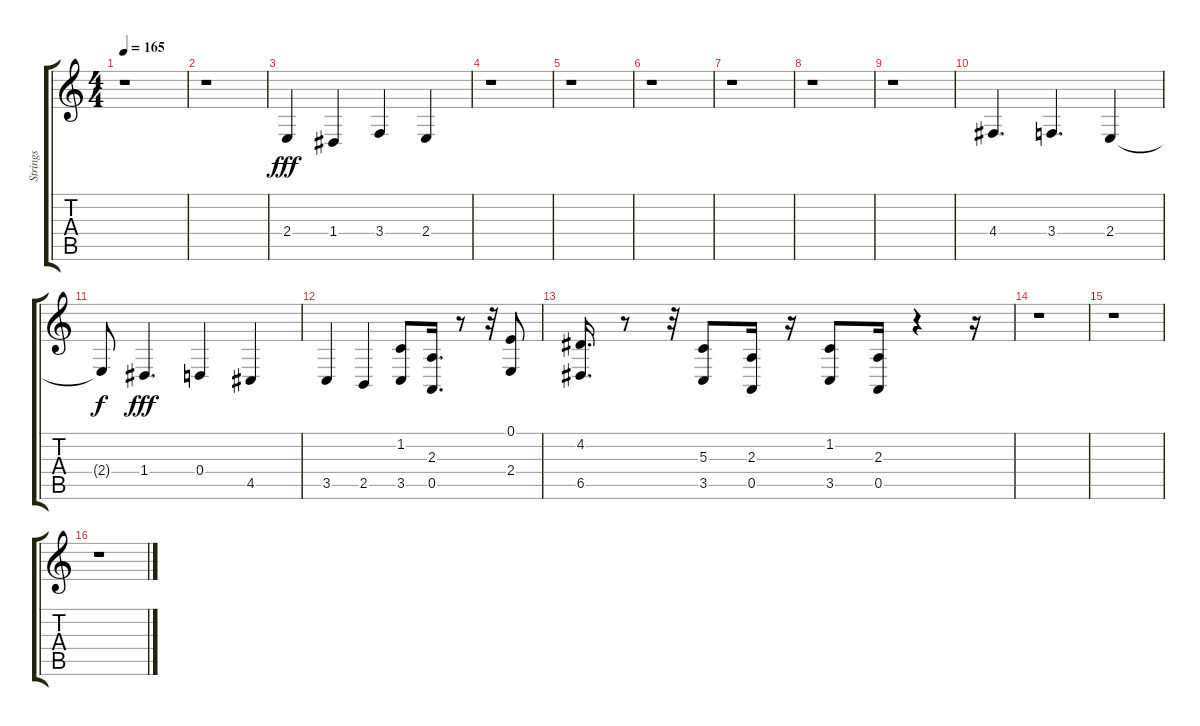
\track ("Strings" "Strings") {instrument stringensemble1}
\staff {score tabs}
\tuning (E4 B3 G3 D3 A2 E2) {hide}
\ts (4 4)
\tempo 165
\clef g2
\ks c
r.1{dy fff} |
r.1 |
2.4.4 1.4.4 3.4.4 2.4.4 |
r.1 |
r.1 |
r.1 |
r.1 |
r.1 |
r.1 |
4.4.4{d} 3.4.4{d} 2.4.4 |
2.4{t}.8{dy f} 1.4.4{d dy fff} 0.4.4 4.5.4 |
3.5.4 2.5.4 (1.2 3.5).8 (2.3 0.5).16{d} r.8 r.32 (0.1 2.4).8 |
(4.2 6.5).16{d} r.8 r.32 (5.3 3.5).8 (2.3 0.5).16 r.16 (1.2 3.5).8 (2.3 0.5).16 r.4 r.16 |
r.1 |
r.1 |
r.1
